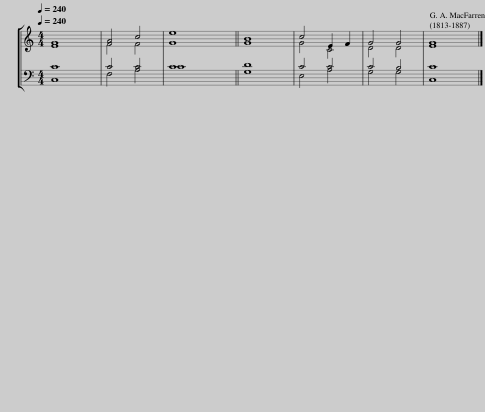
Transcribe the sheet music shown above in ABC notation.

X:1
%%score [ ( 1 2 ) ( 3 4 ) ]
L:1/8
Q:1/4=240
M:4/4
I:linebreak $
K:C
V:1 treble
V:2 treble
V:3 bass
V:4 bass
V:1
 G8 | A4 c4 | e8 || B8 | c4 E2 F2 | %5
 G4 G4 | G8 |] %7
V:2
 E8 | F4 F4 | G8 || G8 | G4 C4 | %5
 D4 D4 | E8 |] %7
V:3
 C8 | C4 C4 | C8 || D8 | C4 C4 | %5
 C4 B,4 | C8 |] %7
V:4
 C,8 | F,4 A,4 | C8 || G,8 | E,4 A,4 | %5
 G,4 G,4 | C,8 |] %7
